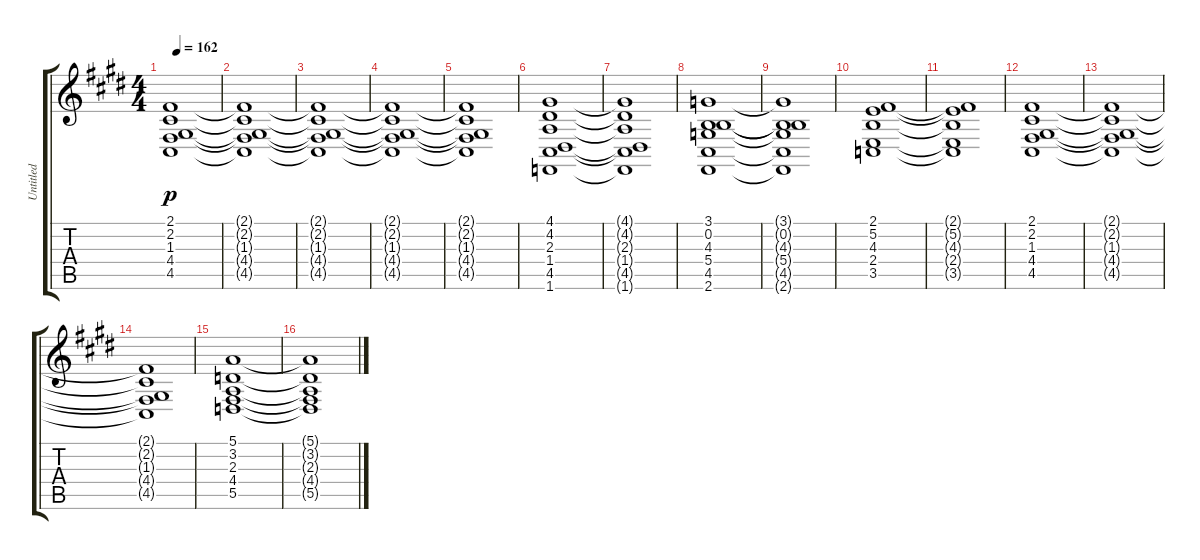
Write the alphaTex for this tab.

\track ("Untitled" "Untitled") {instrument pad3polysynth}
\staff {score tabs}
\tuning (E4 B3 G3 D3 A2 E2) {hide}
\ts (4 4)
\tempo 162
\clef g2
\ks c#minor
(2.1{t} 2.2{t} 1.3{t} 4.4{t} 4.5{t}).1{dy p} |
\ks e
(2.1{t} 2.2{t} 1.3{t} 4.4{t} 4.5{t}).1 |
\ks c#minor
(2.1{t} 2.2{t} 1.3{t} 4.4{t} 4.5{t}).1 |
(2.1{t} 2.2{t} 1.3{t} 4.4{t} 4.5{t}).1 |
\ks e
(2.1{t} 2.2{t} 1.3{t} 4.4{t} 4.5{t}).1 |
\ks c#minor
(4.1 4.2 2.3 1.4 4.5 1.6).1 |
(4.1{t} 4.2{t} 2.3{t} 1.4{t} 4.5{t} 1.6{t}).1 |
\ks e
(3.1 0.2 4.3 5.4 4.5 2.6).1 |
\ks c#minor
(3.1{t} 0.2{t} 4.3{t} 5.4{t} 4.5{t} 2.6{t}).1 |
\ks e
(2.1 5.2 4.3 2.4 3.5).1 |
\ks c#minor
(2.1{t} 5.2{t} 4.3{t} 2.4{t} 3.5{t}).1 |
\ks e
(2.1 2.2 1.3 4.4 4.5).1 |
\ks c#minor
(2.1{t} 2.2{t} 1.3{t} 4.4{t} 4.5{t}).1 |
(2.1{t} 2.2{t} 1.3{t} 4.4{t} 4.5{t}).1 |
\ks e
(5.1 3.2 2.3 4.4 5.5).1 |
\ks c#minor
(5.1{t} 3.2{t} 2.3{t} 4.4{t} 5.5{t}).1
